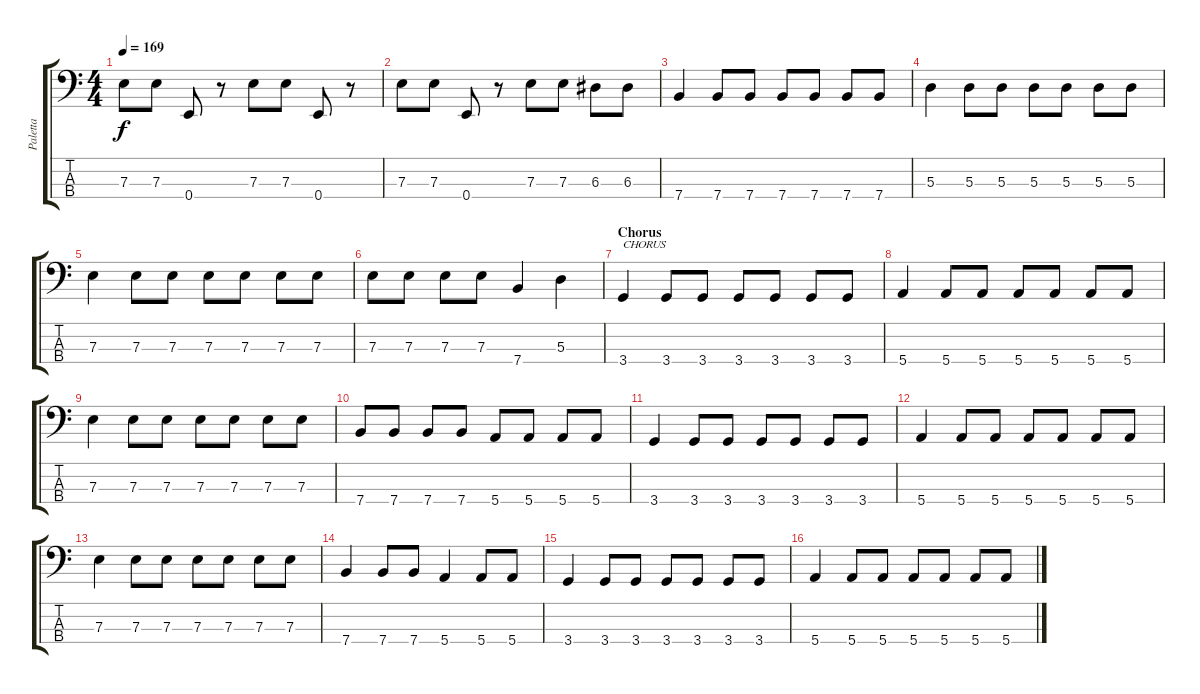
\track ("Paletta" "Paletta") {instrument electricbasspick}
\staff {score tabs}
\tuning (G2 D2 A1 E1) {hide}
\ts (4 4)
\tempo 169
\clef f4
\ks c
7.3.8{dy f} 7.3.8 0.4.8 r.8 7.3.8 7.3.8 0.4.8 r.8 |
7.3.8 7.3.8 0.4.8 r.8 7.3.8 7.3.8 6.3.8 6.3.8 |
7.4.4 7.4.8 7.4.8 7.4.8 7.4.8 7.4.8 7.4.8 |
5.3.4 5.3.8 5.3.8 5.3.8 5.3.8 5.3.8 5.3.8 |
7.3.4 7.3.8 7.3.8 7.3.8 7.3.8 7.3.8 7.3.8 |
7.3.8 7.3.8 7.3.8 7.3.8 7.4.4 5.3.4 |
\section ("" "Chorus")
3.4.4{txt "CHORUS"} 3.4.8 3.4.8 3.4.8 3.4.8 3.4.8 3.4.8 |
5.4.4 5.4.8 5.4.8 5.4.8 5.4.8 5.4.8 5.4.8 |
7.3.4 7.3.8 7.3.8 7.3.8 7.3.8 7.3.8 7.3.8 |
7.4.8 7.4.8 7.4.8 7.4.8 5.4.8 5.4.8 5.4.8 5.4.8 |
3.4.4 3.4.8 3.4.8 3.4.8 3.4.8 3.4.8 3.4.8 |
5.4.4 5.4.8 5.4.8 5.4.8 5.4.8 5.4.8 5.4.8 |
7.3.4 7.3.8 7.3.8 7.3.8 7.3.8 7.3.8 7.3.8 |
7.4.4 7.4.8 7.4.8 5.4.4 5.4.8 5.4.8 |
3.4.4 3.4.8 3.4.8 3.4.8 3.4.8 3.4.8 3.4.8 |
5.4.4 5.4.8 5.4.8 5.4.8 5.4.8 5.4.8 5.4.8
